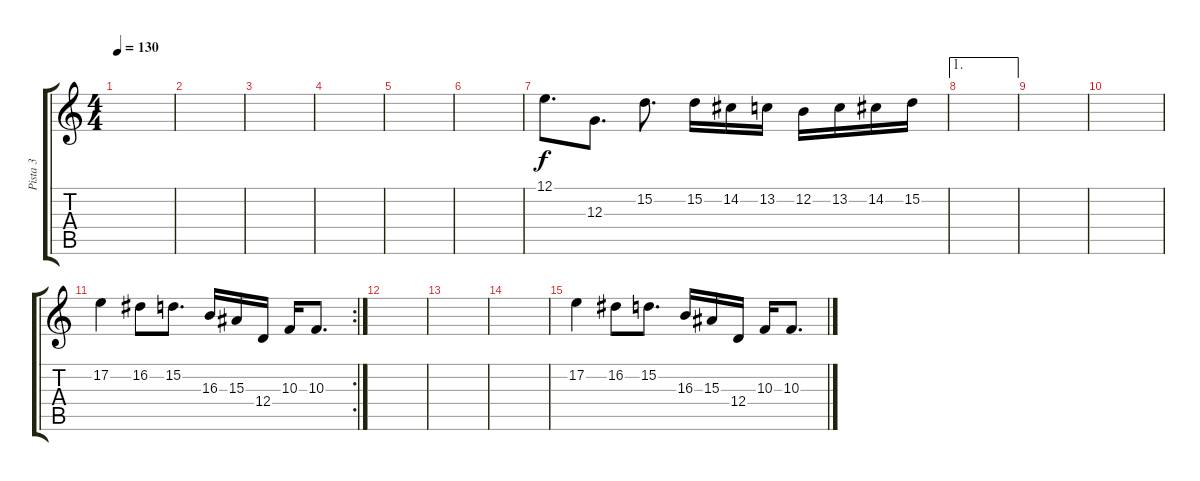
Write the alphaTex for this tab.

\track ("Pista 3" "Pista 3") {instrument glockenspiel}
\staff {score tabs}
\tuning (E4 B3 G3 D3 A2 E2) {hide}
\ts (4 4)
\tempo 130
\clef g2
\ks c
|
|
|
|
|
|
12.1.8{d} 12.3.8{d} 15.2.8{d} 15.2.16 14.2.16 13.2.16 12.2.16 13.2.16 14.2.16 15.2.16 |
\ae 1
|
|
|
\rc 2
17.2.4 16.2.8 15.2.8{d} 16.3.16 15.3.16 12.4.16 10.3.16 10.3.8{d} |
|
|
|
17.2.4 16.2.8 15.2.8{d} 16.3.16 15.3.16 12.4.16 10.3.16 10.3.8{d}
